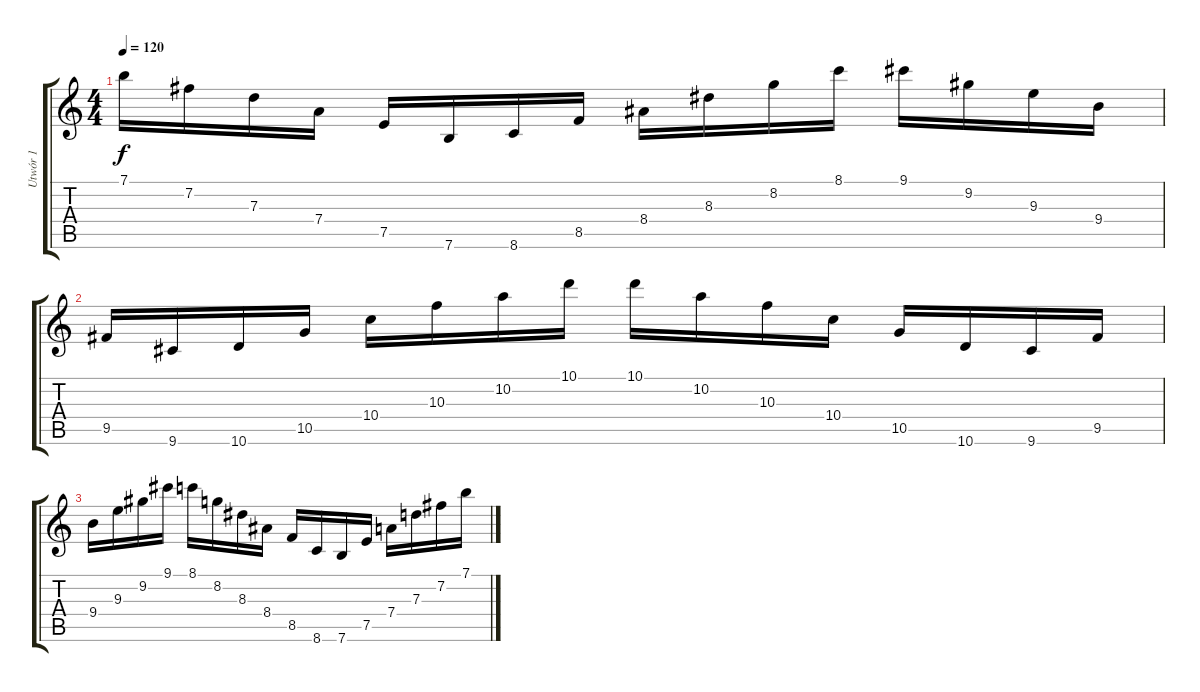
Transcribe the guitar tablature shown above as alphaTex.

\track ("Utwór 1" "Utwór 1") {instrument distortionguitar}
\staff {score tabs}
\tuning (E4 B3 G3 D3 A2 E2) {hide}
\ts (4 4)
\tempo 120
\clef g2
\ks c
7.1.16{dy f instrument distortionguitar} 7.2.16 7.3.16 7.4.16 7.5.16 7.6.16 8.6.16 8.5.16 8.4.16 8.3.16 8.2.16 8.1.16 9.1.16 9.2.16 9.3.16 9.4.16 |
9.5.16 9.6.16 10.6.16 10.5.16 10.4.16 10.3.16 10.2.16 10.1.16 10.1.16 10.2.16 10.3.16 10.4.16 10.5.16 10.6.16 9.6.16 9.5.16 |
9.4.16 9.3.16 9.2.16 9.1.16 8.1.16 8.2.16 8.3.16 8.4.16 8.5.16 8.6.16 7.6.16 7.5.16 7.4.16 7.3.16 7.2.16 7.1.16
